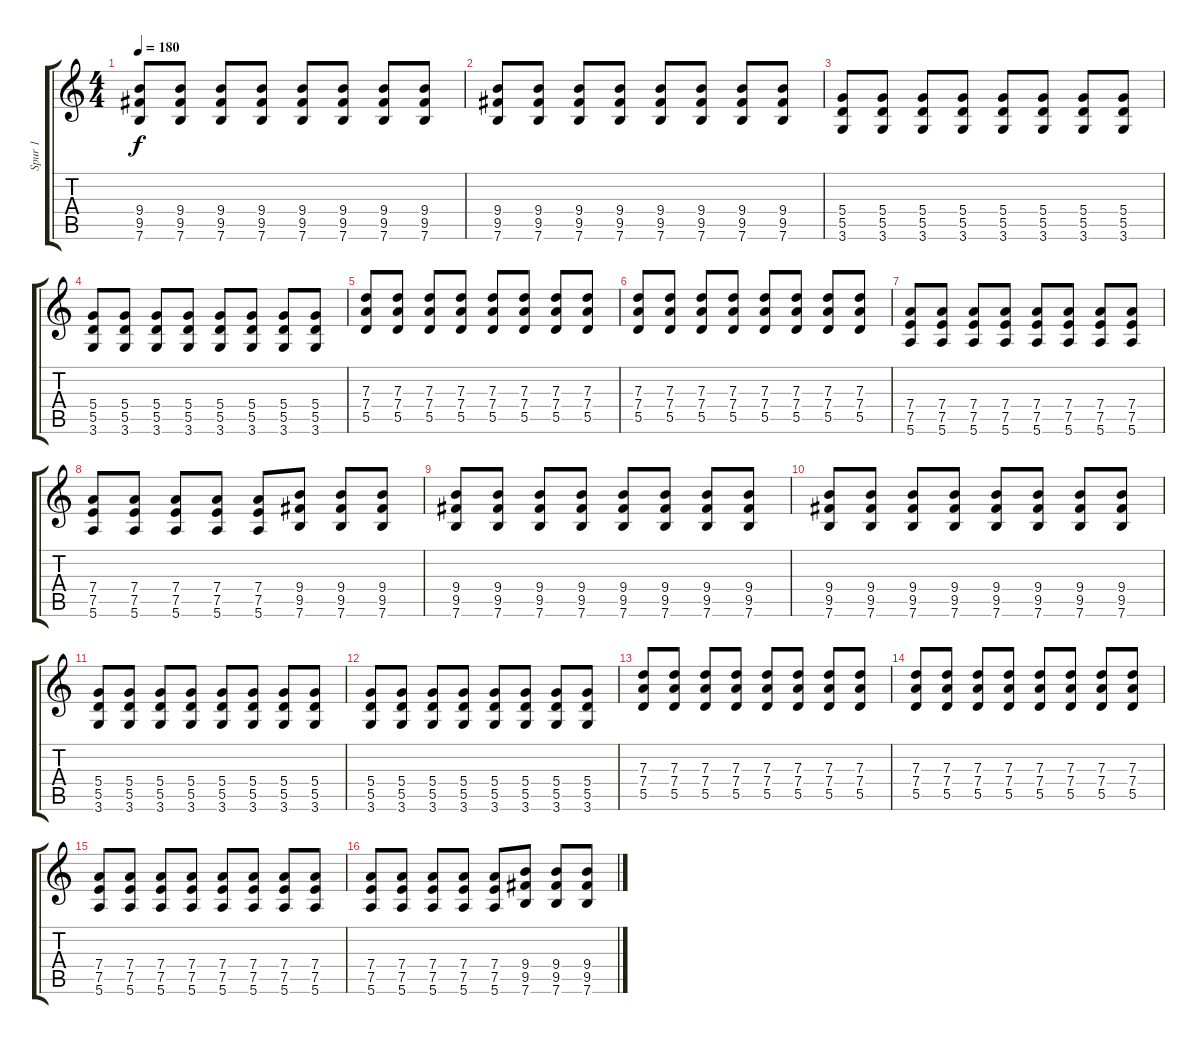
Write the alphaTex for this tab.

\track ("Spur 1" "Spur 1") {instrument distortionguitar}
\staff {score tabs}
\tuning (E4 B3 G3 D3 A2 E2) {hide}
\ts (4 4)
\tempo 180
\clef g2
\ks c
(9.4 9.5 7.6).8{dy f} (9.4 9.5 7.6).8 (9.4 9.5 7.6).8 (9.4 9.5 7.6).8 (9.4 9.5 7.6).8 (9.4 9.5 7.6).8 (9.4 9.5 7.6).8 (9.4 9.5 7.6).8 |
(9.4 9.5 7.6).8 (9.4 9.5 7.6).8 (9.4 9.5 7.6).8 (9.4 9.5 7.6).8 (9.4 9.5 7.6).8 (9.4 9.5 7.6).8 (9.4 9.5 7.6).8 (9.4 9.5 7.6).8 |
(5.4 5.5 3.6).8 (5.4 5.5 3.6).8 (5.4 5.5 3.6).8 (5.4 5.5 3.6).8 (5.4 5.5 3.6).8 (5.4 5.5 3.6).8 (5.4 5.5 3.6).8 (5.4 5.5 3.6).8 |
(5.4 5.5 3.6).8 (5.4 5.5 3.6).8 (5.4 5.5 3.6).8 (5.4 5.5 3.6).8 (5.4 5.5 3.6).8 (5.4 5.5 3.6).8 (5.4 5.5 3.6).8 (5.4 5.5 3.6).8 |
(7.3 7.4 5.5).8 (7.3 7.4 5.5).8 (7.3 7.4 5.5).8 (7.3 7.4 5.5).8 (7.3 7.4 5.5).8 (7.3 7.4 5.5).8 (7.3 7.4 5.5).8 (7.3 7.4 5.5).8 |
(7.3 7.4 5.5).8 (7.3 7.4 5.5).8 (7.3 7.4 5.5).8 (7.3 7.4 5.5).8 (7.3 7.4 5.5).8 (7.3 7.4 5.5).8 (7.3 7.4 5.5).8 (7.3 7.4 5.5).8 |
(7.4 7.5 5.6).8 (7.4 7.5 5.6).8 (7.4 7.5 5.6).8 (7.4 7.5 5.6).8 (7.4 7.5 5.6).8 (7.4 7.5 5.6).8 (7.4 7.5 5.6).8 (7.4 7.5 5.6).8 |
(7.4 7.5 5.6).8 (7.4 7.5 5.6).8 (7.4 7.5 5.6).8 (7.4 7.5 5.6).8 (7.4 7.5 5.6).8 (9.4 9.5 7.6).8 (9.4 9.5 7.6).8 (9.4 9.5 7.6).8 |
(9.4 9.5 7.6).8 (9.4 9.5 7.6).8 (9.4 9.5 7.6).8 (9.4 9.5 7.6).8 (9.4 9.5 7.6).8 (9.4 9.5 7.6).8 (9.4 9.5 7.6).8 (9.4 9.5 7.6).8 |
(9.4 9.5 7.6).8 (9.4 9.5 7.6).8 (9.4 9.5 7.6).8 (9.4 9.5 7.6).8 (9.4 9.5 7.6).8 (9.4 9.5 7.6).8 (9.4 9.5 7.6).8 (9.4 9.5 7.6).8 |
(5.4 5.5 3.6).8 (5.4 5.5 3.6).8 (5.4 5.5 3.6).8 (5.4 5.5 3.6).8 (5.4 5.5 3.6).8 (5.4 5.5 3.6).8 (5.4 5.5 3.6).8 (5.4 5.5 3.6).8 |
(5.4 5.5 3.6).8 (5.4 5.5 3.6).8 (5.4 5.5 3.6).8 (5.4 5.5 3.6).8 (5.4 5.5 3.6).8 (5.4 5.5 3.6).8 (5.4 5.5 3.6).8 (5.4 5.5 3.6).8 |
(7.3 7.4 5.5).8 (7.3 7.4 5.5).8 (7.3 7.4 5.5).8 (7.3 7.4 5.5).8 (7.3 7.4 5.5).8 (7.3 7.4 5.5).8 (7.3 7.4 5.5).8 (7.3 7.4 5.5).8 |
(7.3 7.4 5.5).8 (7.3 7.4 5.5).8 (7.3 7.4 5.5).8 (7.3 7.4 5.5).8 (7.3 7.4 5.5).8 (7.3 7.4 5.5).8 (7.3 7.4 5.5).8 (7.3 7.4 5.5).8 |
(7.4 7.5 5.6).8 (7.4 7.5 5.6).8 (7.4 7.5 5.6).8 (7.4 7.5 5.6).8 (7.4 7.5 5.6).8 (7.4 7.5 5.6).8 (7.4 7.5 5.6).8 (7.4 7.5 5.6).8 |
(7.4 7.5 5.6).8 (7.4 7.5 5.6).8 (7.4 7.5 5.6).8 (7.4 7.5 5.6).8 (7.4 7.5 5.6).8 (9.4 9.5 7.6).8 (9.4 9.5 7.6).8 (9.4 9.5 7.6).8
